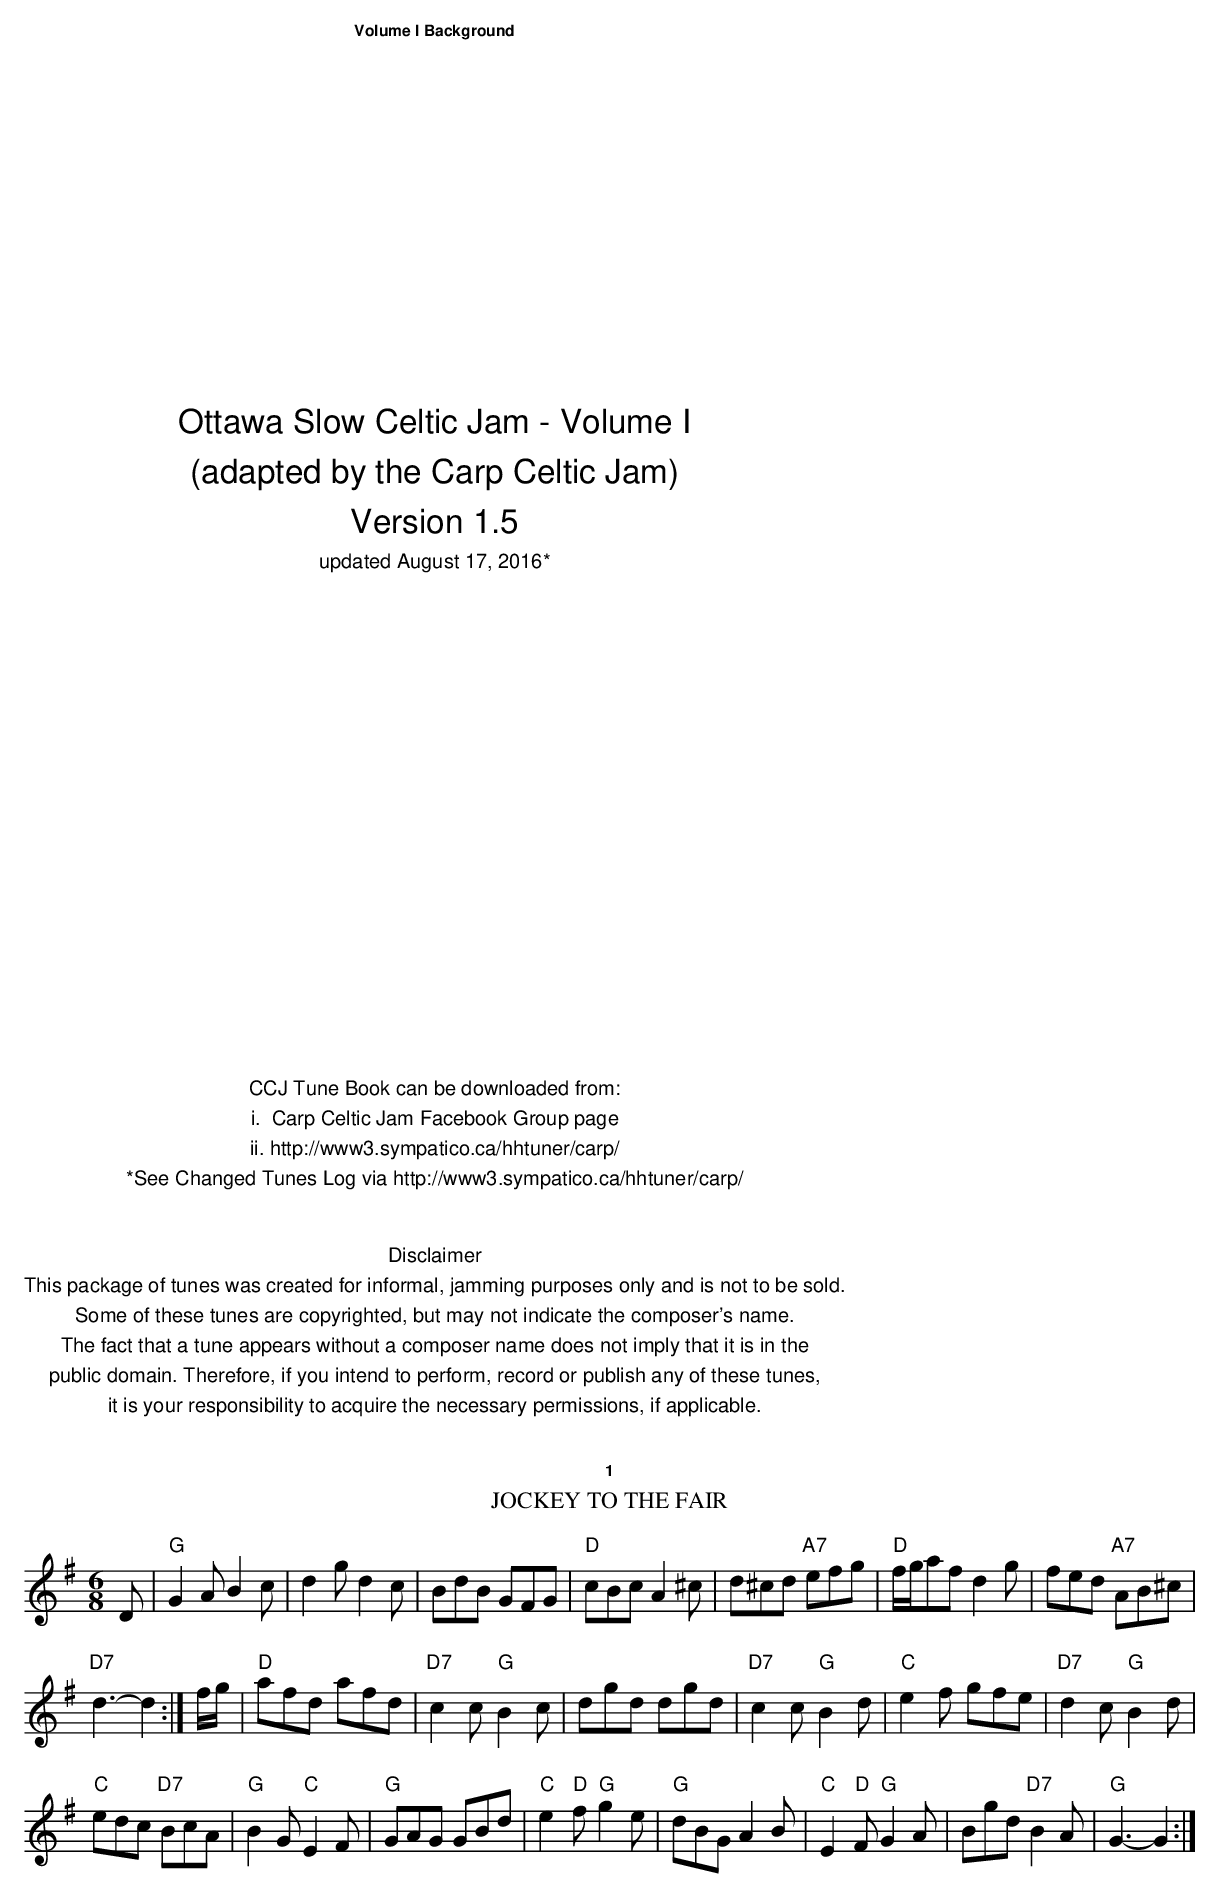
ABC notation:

X:1
T:Jockey to the fair
M:6/8
K:G
D|"G"G2A B2c|d2g d2c|BdB GFG|"D"cBc A2^c|\
d^cd "A7"efg|"D"f/2g/2af d2g|fed "A7"AB^c|
"D7"d3-d2:|f/2g/2|"D"afd afd|"D7"c2c "G"B2c|\
dgd dgd|"D7"c2c "G"B2d|"C"e2f gfe|"D7"d2c "G"B2d|
"C"edc "D7"BcA|"G"B2G "C"E2F|"G"GAG GBd|"C"e2"D"f"G"g2e|\
"G"dBG A2B|"C"E2"D"F "G"G2A|Bgd "D7"B2A|"G"G3-G2:|
